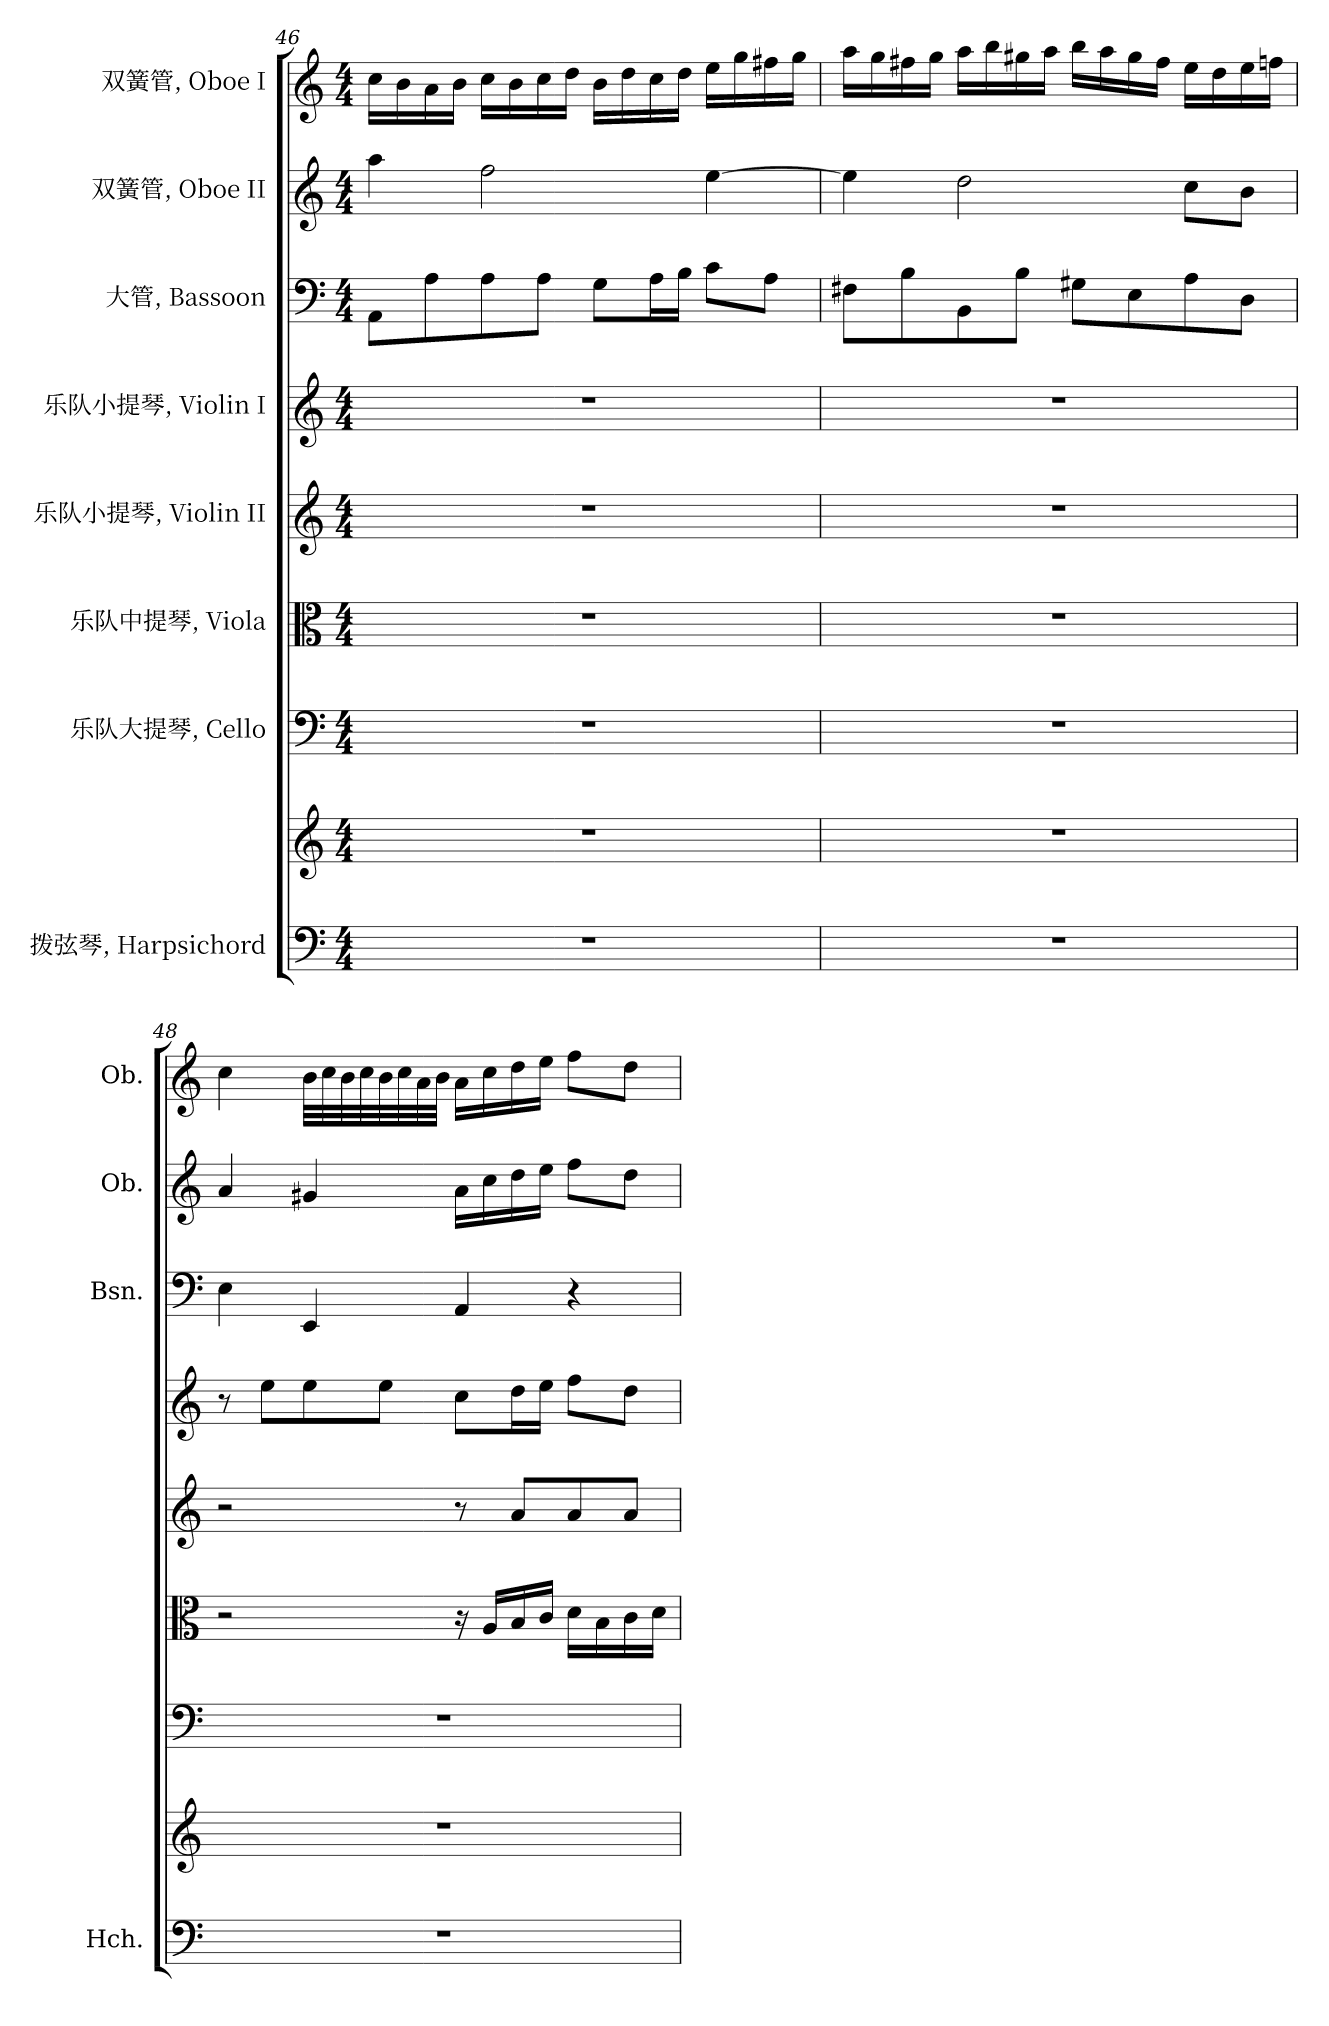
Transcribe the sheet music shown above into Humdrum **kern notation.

**kern	**kern	**kern	**kern	**kern	**kern	**kern	**kern	**kern
*part8	*part8	*part7	*part6	*part5	*part4	*part3	*part2	*part1
*staff9	*staff8	*staff7	*staff6	*staff5	*staff4	*staff3	*staff2	*staff1
*I"拨弦琴, Harpsichord	*	*I"乐队大提琴, Cello	*I"乐队中提琴, Viola	*I"乐队小提琴, Violin II	*I"乐队小提琴, Violin I	*I"大管, Bassoon	*I"双簧管, Oboe II	*I"双簧管, Oboe I
*I'Hch.	*	*	*	*	*	*I'Bsn.	*I'Ob.	*I'Ob.
!!LO:PB:g=z
*clefF4	*clefG2	*clefF4	*clefC3	*clefG2	*clefG2	*clefF4	*clefG2	*clefG2
*k[]	*k[]	*k[]	*k[]	*k[]	*k[]	*k[]	*k[]	*k[]
*M4/4	*M4/4	*M4/4	*M4/4	*M4/4	*M4/4	*M4/4	*M4/4	*M4/4
=46	=46	=46	=46	=46	=46	=46	=46	=46
1r	1r	1r	1r	1r	1r	8AA\L	4aa\	16cc\LL
.	.	.	.	.	.	.	.	16b\
.	.	.	.	.	.	8A\	.	16a\
.	.	.	.	.	.	.	.	16b\JJ
.	.	.	.	.	.	8A\	2ff\	16cc\LL
.	.	.	.	.	.	.	.	16b\
.	.	.	.	.	.	8A\J	.	16cc\
.	.	.	.	.	.	.	.	16dd\JJ
.	.	.	.	.	.	8G\L	.	16b\LL
.	.	.	.	.	.	.	.	16dd\
.	.	.	.	.	.	16A\L	.	16cc\
.	.	.	.	.	.	16B\JJ	.	16dd\JJ
.	.	.	.	.	.	8c\L	[4ee\	16ee\LL
.	.	.	.	.	.	.	.	16gg\
.	.	.	.	.	.	8A\J	.	16ff#X\
.	.	.	.	.	.	.	.	16gg\JJ
=47	=47	=47	=47	=47	=47	=47	=47	=47
1r	1r	1r	1r	1r	1r	8F#X\L	4ee\]	16aa\LL
.	.	.	.	.	.	.	.	16gg\
.	.	.	.	.	.	8B\	.	16ff#X\
.	.	.	.	.	.	.	.	16gg\JJ
.	.	.	.	.	.	8BB\	2dd\	16aa\LL
.	.	.	.	.	.	.	.	16bb\
.	.	.	.	.	.	8B\J	.	16gg#X\
.	.	.	.	.	.	.	.	16aa\JJ
.	.	.	.	.	.	8G#X\L	.	16bb\LL
.	.	.	.	.	.	.	.	16aa\
.	.	.	.	.	.	8E\	.	16gg#\
.	.	.	.	.	.	.	.	16ff#\JJ
.	.	.	.	.	.	8A\	8cc\L	16ee\LL
.	.	.	.	.	.	.	.	16dd\
.	.	.	.	.	.	8D\J	8b\J	16ee\
.	.	.	.	.	.	.	.	16ffn\JJ
!!LO:PB:g=z
=48	=48	=48	=48	=48	=48	=48	=48	=48
1r	1r	1r	2r	2r	8r	4E\	4a/	4cc\
.	.	.	.	.	8ee\L	.	.	.
.	.	.	.	.	8ee\	4EE/	4g#X/	32b\LLL
.	.	.	.	.	.	.	.	32cc\
.	.	.	.	.	.	.	.	32b\
.	.	.	.	.	.	.	.	32cc\
.	.	.	.	.	8ee\J	.	.	32b\
.	.	.	.	.	.	.	.	32cc\
.	.	.	.	.	.	.	.	32a\
.	.	.	.	.	.	.	.	32b\JJJ
.	.	.	16r	8r	8cc\L	4AA/	16a\LL	16a\LL
.	.	.	16A/LL	.	.	.	16cc\	16cc\
.	.	.	16B/	8a/L	16dd\L	.	16dd\	16dd\
.	.	.	16c/JJ	.	16ee\JJ	.	16ee\JJ	16ee\JJ
.	.	.	16d\LL	8a/	8ff\L	4r	8ff\L	8ff\L
.	.	.	16B\	.	.	.	.	.
.	.	.	16c\	8a/J	8dd\J	.	8dd\J	8dd\J
.	.	.	16d\JJ	.	.	.	.	.
=	=	=	=	=	=	=	=	=
*-	*-	*-	*-	*-	*-	*-	*-	*-
